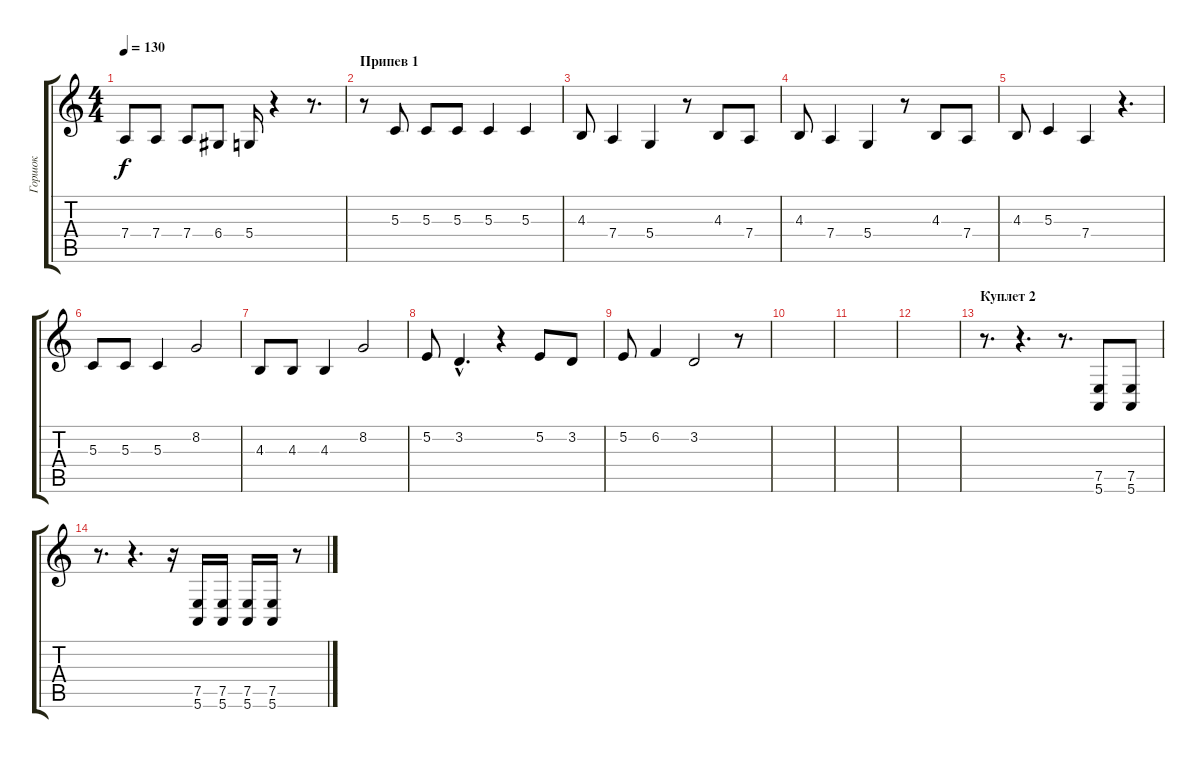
\track ("Горшок" "Горшок") {instrument stringensemble1}
\staff {score tabs}
\tuning (E4 B3 G3 D3 A2 E2) {hide}
\ts (4 4)
\tempo 130
\clef g2
\ks c
7.4.8{dy f} 7.4.8 7.4.8 6.4.8 5.4.16 r.4 r.8{d} |
\section ("" "Припев 1")
r.8 5.3.8 5.3.8 5.3.8 5.3.4 5.3.4 |
4.3.8 7.4.4 5.4.4 r.8 4.3.8 7.4.8 |
4.3.8 7.4.4 5.4.4 r.8 4.3.8 7.4.8 |
4.3.8 5.3.4 7.4.4 r.4{d} |
5.3.8 5.3.8 5.3.4 8.2.2 |
4.3.8 4.3.8 4.3.4 8.2.2 |
5.2.8 3.2{hac}.4{d} r.4 5.2.8 3.2.8 |
5.2.8 6.2.4 3.2.2 r.8 |
|
|
|
\section ("" "Куплет 2")
r.8{d} r.4{d} r.8{d} (7.5 5.6).8 (7.5 5.6).8 |
r.8{d} r.4{d} r.16 (7.5 5.6).16 (7.5 5.6).16 (7.5 5.6).16 (7.5 5.6).16 r.8
